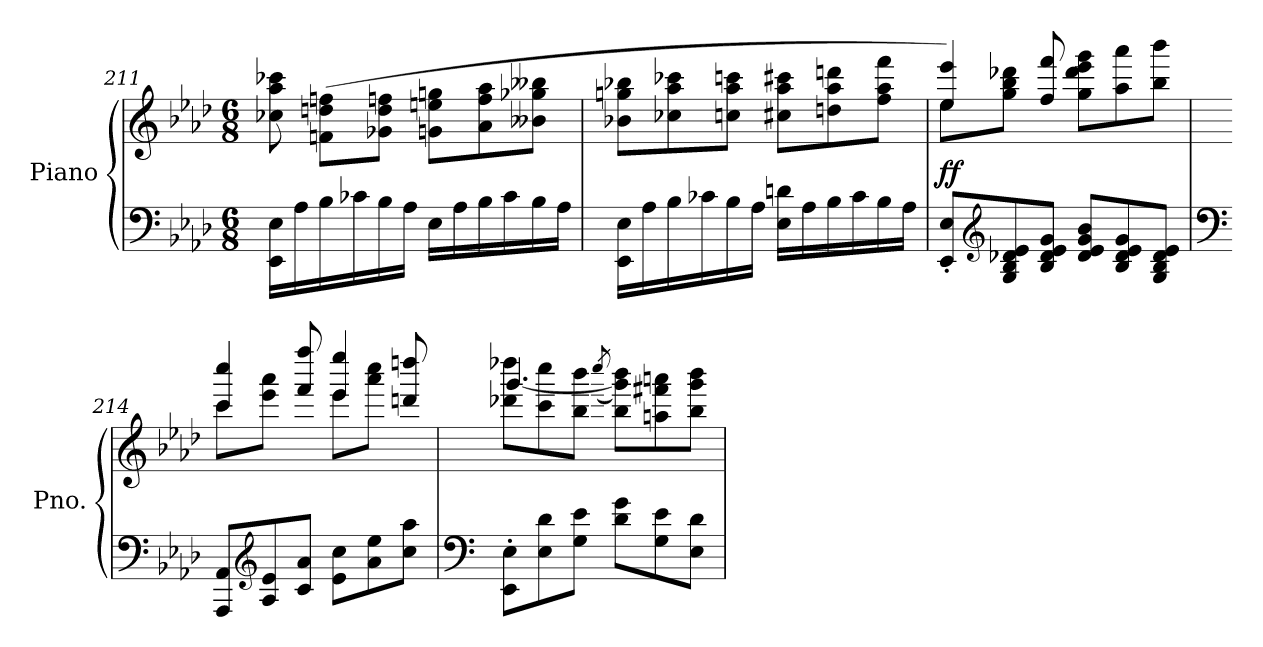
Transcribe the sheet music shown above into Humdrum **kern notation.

**kern	**kern	**dynam
*part1	*part1	*part1
*staff2	*staff1	*staff1/2
*I"Piano	*	*
*I'Pno.	*	*
!!LO:LB:g=z
*clefF4	*clefG2	*
*k[b-e-a-d-]	*k[b-e-a-d-]	*
*M6/8	*M6/8	*
=211	=211	=211
16EE-\ 16E-\LL	8cc-X\ 8aa-\ 8ccc-X\	.
16A-\	.	.
16B-\	(8fn\ 8ddn\ 8ffn\L	.
16c-X\	.	.
16B-\	8g-X\ 8dd\ 8ffn\J	.
16A-\JJ	.	.
16E-\LL	8gn\ 8een\ 8ggn\L	.
16A-\	.	.
16B-\	8a-\ 8ff\ 8aa-\	.
16c-\	.	.
16B-\	8b--X\ 8gg-X\ 8bb--X\J	.
16A-\JJ	.	.
=212	=212	=212
16EE-\ 16E-\LL	8b-X\ 8ggn\ 8bb-X\L	.
16A-\	.	.
16B-\	8cc-X\ 8aa-\ 8ccc-X\	.
16c-X\	.	.
16B-\	8ccn\ 8aa-\ 8cccn\J	.
16A-\JJ	.	.
16E-\ 16dn\LL	8cc#X\ 8aa-\ 8ccc#X\L	.
16A-\	.	.
16B-\	8ddn\ 8aa-\ 8dddn\	.
16c-\	.	.
16B-\	8ff\ 8aa-\ 8fff\J	.
16A-\JJ	.	.
=213	=213	=213
*	*^	*
!	!	!	!LO:DY:a=2
8EE-/' 8E-/'L	4ee-/ 4eee-/)	8ee-\L	ff
*clefG2	*	*	*
8G/ 8B-/ 8d-X/ 8e-/	.	8gg\ 8bb-\ 8ddd-X\J	.
8B-/ 8d-/ 8e-/ 8g/J	8ff/ 8fff/	2ryy	.
8d-/ 8e-/ 8g/ 8b-/L	8gg\ 8ddd-\ 8eee-\ 8ggg\L	.	.
8B-/ 8d-/ 8e-/ 8g/	8aa-\ 8aaa-\	.	.
8G/ 8B-/ 8d-/ 8e-/J	8bb-\ 8bbb-\J	.	.
=214	=214	=214	=214
*clefF4	*	*	*
8AAA-/ 8AA-/L	4ccc/ 4cccc/	8ccc\L	.
*clefG2	*	*	*
8A-/ 8e-/	.	8eee-\ 8aaa-\J	.
8c/ 8a-/J	8fff/ 8ffff/	8ryy	.
8e-\ 8cc\L	4eee-/ 4eeee-/	8eee-\L	.
8a-\ 8ee-\	.	8aaa-\ 8cccc\J	.
8cc\ 8aa-\J	8dddn/ 8ddddn/	8ryy	.
!!LO:LB:g=z	!!
=215	=215	=215	=215
*clefF4	*	*	*
8EE-\' 8E-\'L	8ddd-X\ 8dddd-X\L	[4.ggg/	.
8E-\ 8d-\	8ccc\ 8cccc\	.	.
8G\ 8e-\J	8bb-\ 8bbb-\J	.	.
.	(8qcccc/	.	.
8d-\ 8g\L	8bb-\ 8ggg\] 8bbb-\L)	4.ryy	.
8G\ 8e-\	8aan\ 8fff#X\ 8aaan\	.	.
8E-\ 8d-\J	8bb-\ 8ggg\ 8bbb-\J	.	.
*	*v	*v	*
=	=	=
*-	*-	*-
